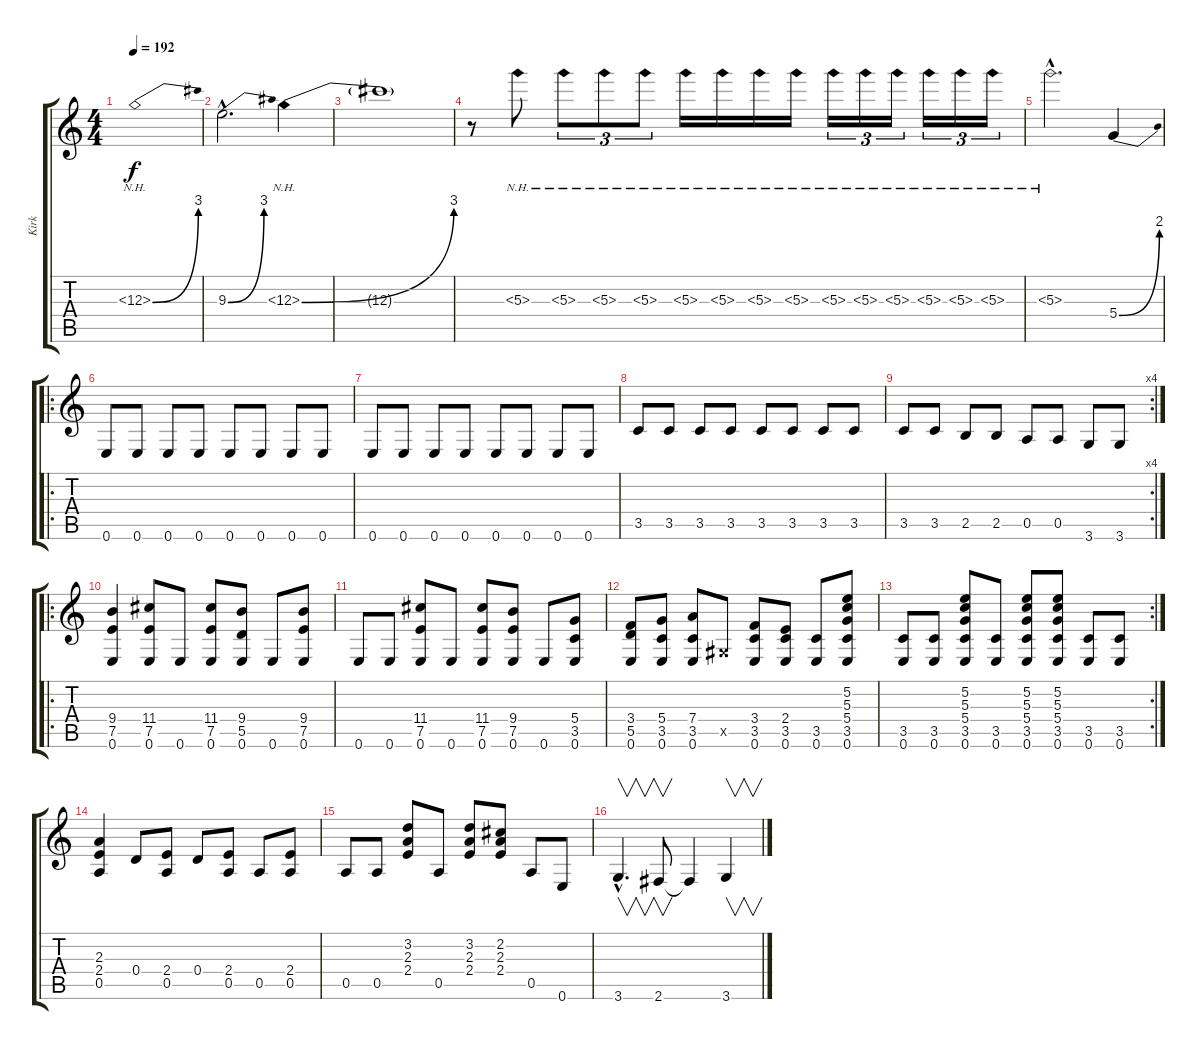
\track ("Kirk" "Kirk") {instrument distortionguitar}
\staff {score tabs}
\tuning (E4 B3 G3 D3 A2 E2) {hide}
\ts (4 4)
\tempo 192
\clef g2
\ks c
12.3{be (bend 0 0 60 12) nh}.1{dy f} |
9.3{be (bend 0 0 60 12) hac}.2{d} 12.3{be (bend 0 0 60 12) nh}.4 |
12.3{t}.1 |
r.8 5.3{nh}.8 5.3{nh}.8{tu (3 2)} 5.3{nh}.8{tu (3 2)} 5.3{nh}.8{tu (3 2)} 5.3{nh}.16 5.3{nh}.16 5.3{nh}.16 5.3{nh}.16 5.3{nh}.16{tu (3 2)} 5.3{nh}.16{tu (3 2)} 5.3{nh}.16{tu (3 2)} 5.3{nh}.16{tu (3 2)} 5.3{nh}.16{tu (3 2)} 5.3{nh}.16{tu (3 2)} |
5.3{nh hac}.2{d} 5.4{be (bend 0 0 60 8)}.4 |
\ro
0.6.8 0.6.8 0.6.8 0.6.8 0.6.8 0.6.8 0.6.8 0.6.8 |
0.6.8 0.6.8 0.6.8 0.6.8 0.6.8 0.6.8 0.6.8 0.6.8 |
3.5.8 3.5.8 3.5.8 3.5.8 3.5.8 3.5.8 3.5.8 3.5.8 |
\rc 4
3.5.8 3.5.8 2.5.8 2.5.8 0.5.8 0.5.8 3.6.8 3.6.8 |
\ro
(9.4 7.5 0.6).4 (11.4 7.5 0.6).8 0.6.8 (11.4 7.5 0.6).8 (9.4 5.5 0.6).8 0.6.8 (9.4 7.5 0.6).8 |
0.6.8 0.6.8 (11.4 7.5 0.6).8 0.6.8 (11.4 7.5 0.6).8 (9.4 7.5 0.6).8 0.6.8 (5.4 3.5 0.6).8 |
(3.4 5.5 0.6).8 (5.4 3.5 0.6).8 (7.4 3.5 0.6).8 -1.5{x}.8 (3.4 3.5 0.6).8 (2.4 3.5 0.6).8 (3.5 0.6).8 (5.2 5.3 5.4 3.5 0.6).8 |
\rc 2
(3.5 0.6).8 (3.5 0.6).8 (5.2 5.3 5.4 3.5 0.6).8 (3.5 0.6).8 (5.2 5.3 5.4 3.5 0.6).8 (5.2 5.3 5.4 3.5 0.6).8 (3.5 0.6).8 (3.5 0.6).8 |
(2.3 2.4 0.5).4 0.4.8 (2.4 0.5).8 0.4.8 (2.4 0.5).8 0.5.8 (2.4 0.5).8 |
0.5.8 0.5.8 (3.2 2.3 2.4).8 0.5.8 (3.2 2.3 2.4).8 (2.2 2.3 2.4).8 0.5.8 0.6.8 |
3.6{hac}.4{v d} 2.6.8{v} 2.6{t}.4 3.6.4{v}
